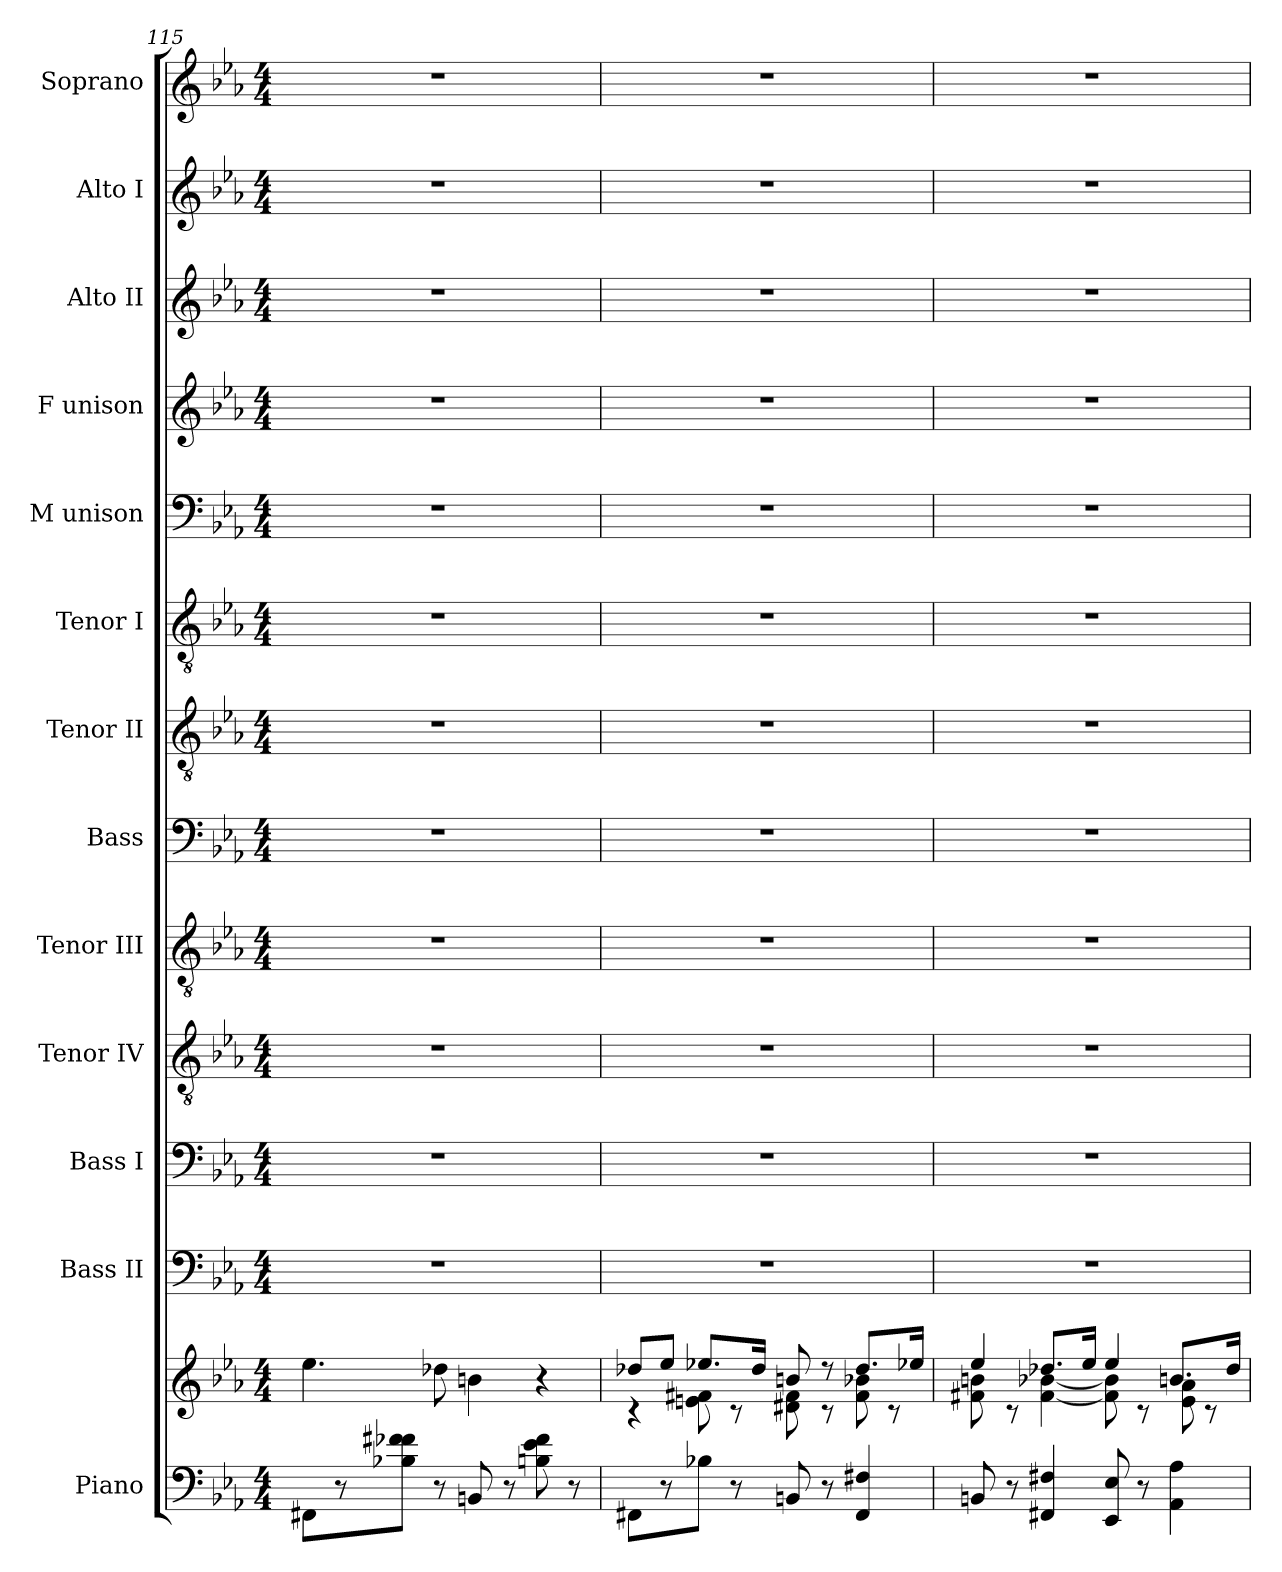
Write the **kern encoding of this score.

**kern	**kern	**kern	**kern	**kern	**kern	**kern	**kern	**kern	**kern	**kern	**kern	**kern	**kern
*part13	*part13	*part12	*part11	*part10	*part9	*part8	*part7	*part6	*part5	*part4	*part3	*part2	*part1
*staff14	*staff13	*staff12	*staff11	*staff10	*staff9	*staff8	*staff7	*staff6	*staff5	*staff4	*staff3	*staff2	*staff1
*I"Piano	*	*I"Bass II	*I"Bass I	*I"Tenor IV	*I"Tenor III	*I"Bass	*I"Tenor II	*I"Tenor I	*I"M unison	*I"F unison	*I"Alto II	*I"Alto I	*I"Soprano
*	*	*I'B.II	*I'B.I	*I'T.IV	*I'T.III	*I'B.	*I'T.II	*I'T.I	*I'M.u.	*I'F.u.	*I'A.II	*I'A.I	*I'S.
*clefF4	*clefG2	*clefF4	*clefF4	*clefGv2	*clefGv2	*clefF4	*clefGv2	*clefGv2	*clefF4	*clefG2	*clefG2	*clefG2	*clefG2
*k[b-e-a-]	*k[b-e-a-]	*k[b-e-a-]	*k[b-e-a-]	*k[b-e-a-]	*k[b-e-a-]	*k[b-e-a-]	*k[b-e-a-]	*k[b-e-a-]	*k[b-e-a-]	*k[b-e-a-]	*k[b-e-a-]	*k[b-e-a-]	*k[b-e-a-]
*M4/4	*M4/4	*M4/4	*M4/4	*M4/4	*M4/4	*M4/4	*M4/4	*M4/4	*M4/4	*M4/4	*M4/4	*M4/4	*M4/4
=115	=115	=115	=115	=115	=115	=115	=115	=115	=115	=115	=115	=115	=115
8FF#X\L	4.ee-\	1r	1r	1r	1r	1r	1r	1r	1r	1r	1r	1r	1r
8r	.	.	.	.	.	.	.	.	.	.	.	.	.
8B-X\ 8f-X\ 8f#X\J	.	.	.	.	.	.	.	.	.	.	.	.	.
8r	8dd-X\	.	.	.	.	.	.	.	.	.	.	.	.
8BBn/	4bn\	.	.	.	.	.	.	.	.	.	.	.	.
8r	.	.	.	.	.	.	.	.	.	.	.	.	.
8Bn\ 8e-\ 8f#\	4r	.	.	.	.	.	.	.	.	.	.	.	.
8r	.	.	.	.	.	.	.	.	.	.	.	.	.
=116	=116	=116	=116	=116	=116	=116	=116	=116	=116	=116	=116	=116	=116
*	*^	*	*	*	*	*	*	*	*	*	*	*	*
8FF#X\L	8dd-X/L	4rc	1r	1r	1r	1r	1r	1r	1r	1r	1r	1r	1r	1r
8r	8ee-/J	.	.	.	.	.	.	.	.	.	.	.	.	.
8B-X\J	8.ee-X/L	8en\ 8f#X\	.	.	.	.	.	.	.	.	.	.	.	.
8r	.	8rc	.	.	.	.	.	.	.	.	.	.	.	.
.	16dd-/Jk	.	.	.	.	.	.	.	.	.	.	.	.	.
8BBn/	8bn/	8d#X\ 8f#\	.	.	.	.	.	.	.	.	.	.	.	.
8r	8r	8rc	.	.	.	.	.	.	.	.	.	.	.	.
4FF#/ 4F#X/	8.dd-/L	8f#\ 8b-X\	.	.	.	.	.	.	.	.	.	.	.	.
.	.	8rc	.	.	.	.	.	.	.	.	.	.	.	.
.	16ee-X/Jk	.	.	.	.	.	.	.	.	.	.	.	.	.
!!LO:LB:g=z
=117	=117	=117	=117	=117	=117	=117	=117	=117	=117	=117	=117	=117	=117	=117
8BBn/	4ee-/	8f#X\ 8bn\	1r	1r	1r	1r	1r	1r	1r	1r	1r	1r	1r	1r
8r	.	8rc	.	.	.	.	.	.	.	.	.	.	.	.
4FF#X/ 4F#X/	8.dd-X/L	[4f#\ [4b-X\	.	.	.	.	.	.	.	.	.	.	.	.
.	16ee-/Jk	.	.	.	.	.	.	.	.	.	.	.	.	.
8EE-/ 8E-/	4ee-/	8f#\] 8b-\]	.	.	.	.	.	.	.	.	.	.	.	.
8r	.	8rc	.	.	.	.	.	.	.	.	.	.	.	.
4AA-\ 4A-\	8.bn/L	8e-\ 8a-\	.	.	.	.	.	.	.	.	.	.	.	.
.	.	8rc	.	.	.	.	.	.	.	.	.	.	.	.
.	16dd-/Jk	.	.	.	.	.	.	.	.	.	.	.	.	.
*	*v	*v	*	*	*	*	*	*	*	*	*	*	*	*
=	=	=	=	=	=	=	=	=	=	=	=	=	=
*-	*-	*-	*-	*-	*-	*-	*-	*-	*-	*-	*-	*-	*-
